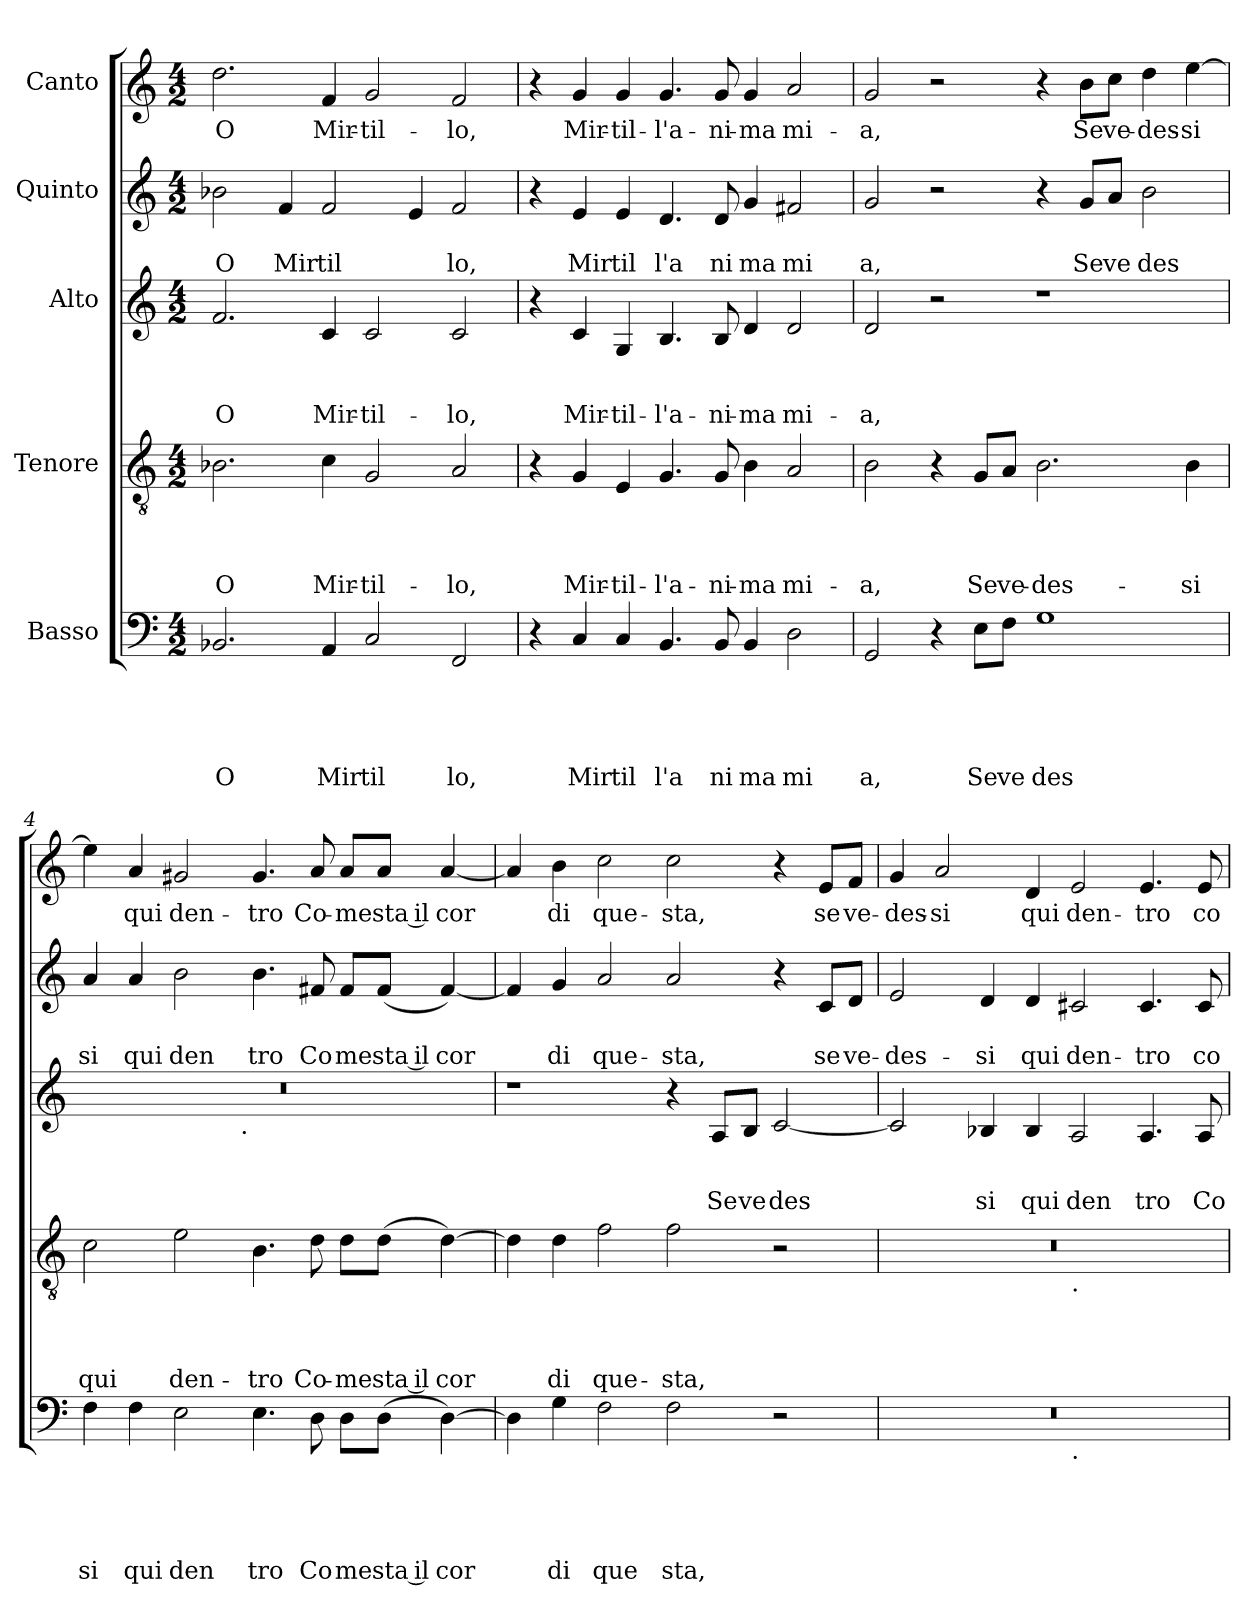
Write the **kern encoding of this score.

**kern	**text	**text	**text	**text	**text	**kern	**text	**text	**text	**text	**kern	**text	**text	**text	**kern	**text	**text	**kern	**text
*part5	*part5	*part5	*part5	*part5	*part5	*part4	*part4	*part4	*part4	*part4	*part3	*part3	*part3	*part3	*part2	*part2	*part2	*part1	*part1
*staff5	*staff5	*staff5	*staff5	*staff5	*staff5	*staff4	*staff4	*staff4	*staff4	*staff4	*staff3	*staff3	*staff3	*staff3	*staff2	*staff2	*staff2	*staff1	*staff1
*I"Basso	*	*	*	*	*	*I"Tenore	*	*	*	*	*I"Alto	*	*	*	*I"Quinto	*	*	*I"Canto	*
*clefF4	*	*	*	*	*	*clefGv2	*	*	*	*	*clefG2	*	*	*	*clefG2	*	*	*clefG2	*
*k[]	*	*	*	*	*	*k[]	*	*	*	*	*k[]	*	*	*	*k[]	*	*	*k[]	*
*C:	*	*	*	*	*	*C:	*	*	*	*	*C:	*	*	*	*C:	*	*	*C:	*
*M4/2	*	*	*	*	*	*M4/2	*	*	*	*	*M4/2	*	*	*	*M4/2	*	*	*M4/2	*
=1	=1	=1	=1	=1	=1	=1	=1	=1	=1	=1	=1	=1	=1	=1	=1	=1	=1	=1	=1
!	!	!	!	!	!LO:LY:b	!	!	!	!	!LO:LY:b	!	!	!	!LO:LY:b	!	!	!LO:LY:b	!	!LO:LY:b
2.BB-X/	.	.	.	.	O	2.B-X\	.	.	.	O	2.f/	.	.	O	2b-X\	.	O	2.dd\	O
!	!	!	!	!	!	!	!	!	!	!	!	!	!	!	!	!	!LO:LY:b	!	!
.	.	.	.	.	.	.	.	.	.	.	.	.	.	.	4f/	.	Mir	.	.
!	!	!	!	!	!LO:LY:b	!	!	!	!	!LO:LY:b	!	!	!	!LO:LY:b	!	!	!LO:LY:b	!	!LO:LY:b
4AA/	.	.	.	.	Mir	4c\	.	.	.	Mir-	4c/	.	.	Mir-	2f/	.	til	4f/	Mir-
!	!	!	!	!	!LO:LY:b	!	!	!	!	!LO:LY:b	!	!	!	!LO:LY:b	!	!	!	!	!LO:LY:b
2C/	.	.	.	.	til	2G/	.	.	.	-til-	2c/	.	.	-til-	.	.	.	2g/	-til-
.	.	.	.	.	.	.	.	.	.	.	.	.	.	.	4e/	.	.	.	.
!	!	!	!	!	!LO:LY:b	!	!	!	!	!LO:LY:b	!	!	!	!LO:LY:b	!	!	!LO:LY:b	!	!LO:LY:b
2FF/	.	.	.	.	lo,	2A/	.	.	.	-lo,	2c/	.	.	-lo,	2f/	.	lo,	2f/	-lo,
=2	=2	=2	=2	=2	=2	=2	=2	=2	=2	=2	=2	=2	=2	=2	=2	=2	=2	=2	=2
4r	.	.	.	.	.	4r	.	.	.	.	4r	.	.	.	4r	.	.	4r	.
!	!	!	!	!	!LO:LY:b	!	!	!	!	!LO:LY:b	!	!	!	!LO:LY:b	!	!	!LO:LY:b	!	!LO:LY:b
4C/	.	.	.	.	Mir	4G/	.	.	.	Mir-	4c/	.	.	Mir-	4e/	.	Mir	4g/	Mir-
!	!	!	!	!	!LO:LY:b	!	!	!	!	!LO:LY:b	!	!	!	!LO:LY:b	!	!	!LO:LY:b	!	!LO:LY:b
4C/	.	.	.	.	til	4E/	.	.	.	-til-	4G/	.	.	-til-	4e/	.	til	4g/	-til-
!	!	!	!	!	!LO:LY:b	!	!	!	!	!LO:LY:b	!	!	!	!LO:LY:b	!	!	!LO:LY:b	!	!LO:LY:b
4.BB/	.	.	.	.	l'a	4.G/	.	.	.	-l'a-	4.B/	.	.	-l'a-	4.d/	.	l'a	4.g/	-l'a-
!	!	!	!	!	!LO:LY:b	!	!	!	!	!LO:LY:b	!	!	!	!LO:LY:b	!	!	!LO:LY:b	!	!LO:LY:b
8BB/	.	.	.	.	ni	8G/	.	.	.	-ni-	8B/	.	.	-ni-	8d/	.	ni	8g/	-ni-
!	!	!	!	!	!LO:LY:b	!	!	!	!	!LO:LY:b	!	!	!	!LO:LY:b	!	!	!LO:LY:b	!	!LO:LY:b
4BB/	.	.	.	.	ma	4B\	.	.	.	-ma	4d/	.	.	-ma	4g/	.	ma	4g/	-ma
!	!	!	!	!	!LO:LY:b	!	!	!	!	!LO:LY:b	!	!	!	!LO:LY:b	!	!	!LO:LY:b	!	!LO:LY:b
2D\	.	.	.	.	mi	2A/	.	.	.	mi-	2d/	.	.	mi-	2f#X/	.	mi	2a/	mi-
=3	=3	=3	=3	=3	=3	=3	=3	=3	=3	=3	=3	=3	=3	=3	=3	=3	=3	=3	=3
!	!	!	!	!	!LO:LY:b	!	!	!	!	!LO:LY:b	!	!	!	!LO:LY:b	!	!	!LO:LY:b	!	!LO:LY:b
2GG/	.	.	.	.	a,	2B\	.	.	.	-a,	2d/	.	.	-a,	2g/	.	a,	2g/	-a,
4r	.	.	.	.	.	4r	.	.	.	.	2r	.	.	.	2r	.	.	2r	.
!	!	!	!	!	!LO:LY:b	!	!	!	!	!LO:LY:b	!	!	!	!	!	!	!	!	!
8E\L	.	.	.	.	Se	8G/L	.	.	.	Se	.	.	.	.	.	.	.	.	.
!	!	!	!	!	!LO:LY:b	!	!	!	!	!LO:LY:b	!	!	!	!	!	!	!	!	!
8F\J	.	.	.	.	ve	8A/J	.	.	.	ve-	.	.	.	.	.	.	.	.	.
!	!	!	!	!	!LO:LY:b	!	!	!	!	!LO:LY:b	!	!	!	!	!	!	!	!	!
1G	.	.	.	.	des	2.B\	.	.	.	-des-	1r	.	.	.	4r	.	.	4r	.
!	!	!	!	!	!	!	!	!	!	!	!	!	!	!	!	!	!LO:LY:b	!	!LO:LY:b
.	.	.	.	.	.	.	.	.	.	.	.	.	.	.	8g/L	.	Se	8b\L	Se
!	!	!	!	!	!	!	!	!	!	!	!	!	!	!	!	!	!LO:LY:b	!	!LO:LY:b
.	.	.	.	.	.	.	.	.	.	.	.	.	.	.	8a/J	.	ve	8cc\J	ve-
!	!	!	!	!	!	!	!	!	!	!	!	!	!	!	!	!	!LO:LY:b	!	!LO:LY:b
.	.	.	.	.	.	.	.	.	.	.	.	.	.	.	2b\	.	des	4dd\	-des-
!	!	!	!	!	!	!	!	!	!	!LO:LY:b	!	!	!	!	!	!	!	!	!LO:LY:b
.	.	.	.	.	.	4B\	.	.	.	-si	.	.	.	.	.	.	.	[>4ee\	-si
=4	=4	=4	=4	=4	=4	=4	=4	=4	=4	=4	=4	=4	=4	=4	=4	=4	=4	=4	=4
!	!	!	!	!	!LO:LY:b	!	!	!	!	!LO:LY:b	!	!	!	!	!	!	!LO:LY:b	!	!
*	*	*	*	*	*	*	*	*	*	*	*^	*	*	*	*	*	*	*	*
4F\	.	.	.	.	si	2c\	.	.	.	qui	0r	2ryy	.	.	.	4a/	.	si	4ee\]	.
!	!	!	!	!	!LO:LY:b	!	!	!	!	!	!	!	!	!	!	!	!	!LO:LY:b	!	!LO:LY:b
4F\	.	.	.	.	qui	.	.	.	.	.	.	.	.	.	.	4a/	.	qui	4a/	qui
!	!	!	!	!	!LO:LY:b	!	!	!	!	!LO:LY:b	!	!	!	!	!	!	!	!LO:LY:b	!	!LO:LY:b
2E\	.	.	.	.	den	2e\	.	.	.	den-	.	4...ryy	.	.	.	2b\	.	den	2g#X/	den-
!	!	!	!	!	!	!	!	!	!	!	!	!LO:TX:b:t=.	!	!	!	!	!	!	!	!
.	.	.	.	.	.	.	.	.	.	.	.	1ryy	.	.	.	.	.	.	.	.
!	!	!	!	!	!LO:LY:b	!	!	!	!	!LO:LY:b	!	!	!	!	!	!	!	!LO:LY:b	!	!LO:LY:b
4.E\	.	.	.	.	tro	4.B\	.	.	.	-tro	.	.	.	.	.	4.b\	.	tro	4.g#/	-tro
!	!	!	!	!	!LO:LY:b	!	!	!	!	!LO:LY:b	!	!	!	!	!	!	!	!LO:LY:b	!	!LO:LY:b
8D\	.	.	.	.	Co	8d\	.	.	.	Co-	.	.	.	.	.	8f#X/	.	Co	8a/	Co-
!	!	!	!	!	!LO:LY:b	!	!	!	!	!LO:LY:b	!	!	!	!	!	!	!	!LO:LY:b	!	!LO:LY:b
8D\L	.	.	.	.	me	8d\L	.	.	.	-me	.	.	.	.	.	8f#/L	.	me	8a/L	-me
!	!	!	!	!	!LO:LY:b:rj	!	!	!	!	!LO:LY:b:rj	!	!	!	!	!	!	!	!LO:LY:b:rj	!	!LO:LY:b:rj
(<8D\J	.	.	.	.	sta il	(<8d\J	.	.	.	sta il	.	.	.	.	.	(8f#/J	.	sta il	8a/J	sta il
!	!	!	!	!	!LO:LY:b	!	!	!	!	!LO:LY:b	!	!	!	!	!	!	!	!LO:LY:b	!	!LO:LY:b
[<4D\)	.	.	.	.	cor	[<4d\)	.	.	.	cor	.	.	.	.	.	[<4f#/)	.	cor	[<4a/	cor
.	.	.	.	.	.	.	.	.	.	.	.	32ryy	.	.	.	.	.	.	.	.
*	*	*	*	*	*	*	*	*	*	*	*v	*v	*	*	*	*	*	*	*	*
!!LO:LB:g=z
=5	=5	=5	=5	=5	=5	=5	=5	=5	=5	=5	=5	=5	=5	=5	=5	=5	=5	=5	=5
4D\]	.	.	.	.	.	4d\]	.	.	.	.	1r	.	.	.	4f#/]	.	.	4a/]	.
!	!	!	!	!	!LO:LY:b	!	!	!	!	!LO:LY:b	!	!	!	!	!	!	!LO:LY:b	!	!LO:LY:b
4G\	.	.	.	.	di	4d\	.	.	.	di	.	.	.	.	4g/	.	di	4b\	di
!	!	!	!	!	!LO:LY:b	!	!	!	!	!LO:LY:b	!	!	!	!	!	!	!LO:LY:b	!	!LO:LY:b
2F\	.	.	.	.	que	2f\	.	.	.	que-	.	.	.	.	2a/	.	que-	2cc\	que-
!	!	!	!	!	!LO:LY:b	!	!	!	!	!LO:LY:b	!	!	!	!	!	!	!LO:LY:b	!	!LO:LY:b
2F\	.	.	.	.	sta,	2f\	.	.	.	-sta,	4r	.	.	.	2a/	.	-sta,	2cc\	-sta,
!	!	!	!	!	!	!	!	!	!	!	!	!	!	!LO:LY:b	!	!	!	!	!
.	.	.	.	.	.	.	.	.	.	.	8A/L	.	.	Se	.	.	.	.	.
!	!	!	!	!	!	!	!	!	!	!	!	!	!	!LO:LY:b	!	!	!	!	!
.	.	.	.	.	.	.	.	.	.	.	8B/J	.	.	ve	.	.	.	.	.
!	!	!	!	!	!	!	!	!	!	!	!	!	!	!LO:LY:b	!	!	!	!	!
2r	.	.	.	.	.	2r	.	.	.	.	[<2c/	.	.	des	4r	.	.	4r	.
!	!	!	!	!	!	!	!	!	!	!	!	!	!	!	!	!	!LO:LY:b	!	!LO:LY:b
.	.	.	.	.	.	.	.	.	.	.	.	.	.	.	8c/L	.	se	8e/L	se
!	!	!	!	!	!	!	!	!	!	!	!	!	!	!	!	!	!LO:LY:b	!	!LO:LY:b
.	.	.	.	.	.	.	.	.	.	.	.	.	.	.	8d/J	.	ve-	8f/J	ve-
=6	=6	=6	=6	=6	=6	=6	=6	=6	=6	=6	=6	=6	=6	=6	=6	=6	=6	=6	=6
!	!	!	!	!	!	!	!	!	!	!	!	!	!	!	!	!	!LO:LY:b	!	!LO:LY:b
*^	*	*	*	*	*	*^	*	*	*	*	*	*	*	*	*	*	*	*	*
0r	1ryy	.	.	.	.	.	0r	1ryy	.	.	.	.	2c/]	.	.	.	2e/	.	-des-	4g/	-des-
!	!	!	!	!	!	!	!	!	!	!	!	!	!	!	!	!	!	!	!	!	!LO:LY:b
.	.	.	.	.	.	.	.	.	.	.	.	.	.	.	.	.	.	.	.	2a/	-si
!	!	!	!	!	!	!	!	!	!	!	!	!	!	!	!	!LO:LY:b	!	!	!LO:LY:b	!	!
.	.	.	.	.	.	.	.	.	.	.	.	.	4B-X/	.	.	si	4d/	.	-si	.	.
!	!	!	!	!	!	!	!	!	!	!	!	!	!	!	!	!LO:LY:b	!	!	!LO:LY:b	!	!LO:LY:b
.	.	.	.	.	.	.	.	.	.	.	.	.	4B-/	.	.	qui	4d/	.	qui	4d/	qui
!	!	!	!	!	!	!	!	!LO:TX:b:t=.	!	!	!	!	!	!	!	!	!	!	!	!	!
!	!LO:TX:b:t=.	!	!	!	!	!	!	!	!	!	!	!	!	!	!	!	!	!	!	!	!
!	!	!	!	!	!	!	!	!	!	!	!	!	!	!	!	!LO:LY:b	!	!	!LO:LY:b	!	!LO:LY:b
.	1ryy	.	.	.	.	.	.	1ryy	.	.	.	.	2A/	.	.	den	2c#X/	.	den-	2e/	den-
!	!	!	!	!	!	!	!	!	!	!	!	!	!	!	!	!LO:LY:b	!	!	!LO:LY:b	!	!LO:LY:b
.	.	.	.	.	.	.	.	.	.	.	.	.	4.A/	.	.	tro	4.c#/	.	-tro	4.e/	-tro
!	!	!	!	!	!	!	!	!	!	!	!	!	!	!	!	!LO:LY:b	!	!	!LO:LY:b	!	!LO:LY:b
.	.	.	.	.	.	.	.	.	.	.	.	.	8A/	.	.	Co	8c#/	.	co-	8e/	co-
*v	*v	*	*	*	*	*	*	*	*	*	*	*	*	*	*	*	*	*	*	*	*
*	*	*	*	*	*	*v	*v	*	*	*	*	*	*	*	*	*	*	*	*	*
=	=	=	=	=	=	=	=	=	=	=	=	=	=	=	=	=	=	=	=
*-	*-	*-	*-	*-	*-	*-	*-	*-	*-	*-	*-	*-	*-	*-	*-	*-	*-	*-	*-
